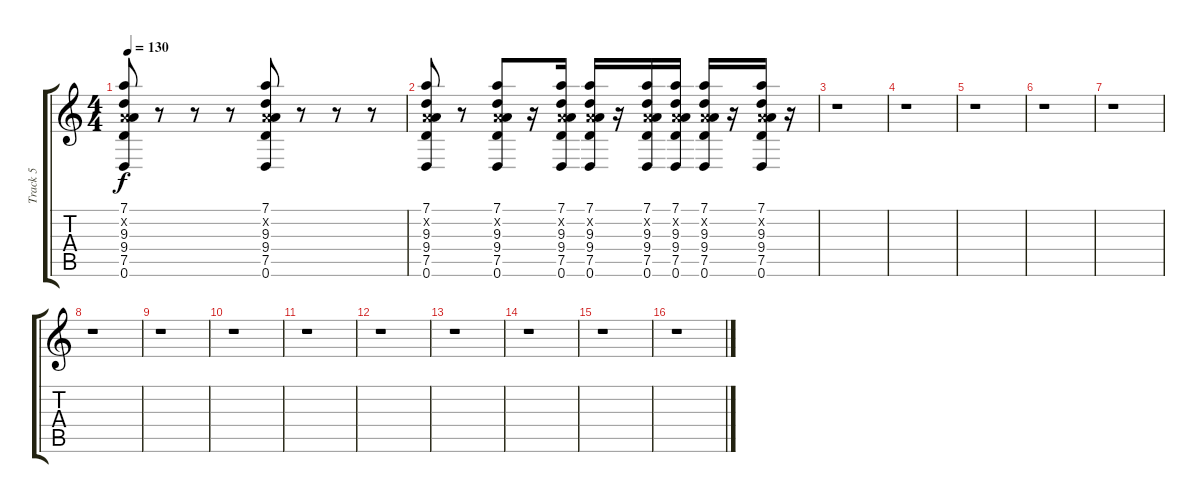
\track ("Track 5" "Track 5") {instrument acousticguitarsteel}
\staff {score tabs}
\tuning (D4 A3 F3 C3 G2 D2) {hide}
\ts (4 4)
\tempo 130
\clef g2
\ks c
(7.1 0.2{x} 9.3 9.4 7.5 0.6).8{dy f} r.8 r.8 r.8 (7.1 0.2{x} 9.3 9.4 7.5 0.6).8 r.8 r.8 r.8 |
(7.1 0.2{x} 9.3 9.4 7.5 0.6).8 r.8 (7.1 0.2{x} 9.3 9.4 7.5 0.6).8 r.16 (7.1 0.2{x} 9.3 9.4 7.5 0.6).16 (7.1 0.2{x} 9.3 9.4 7.5 0.6).16 r.16 (7.1 0.2{x} 9.3 9.4 7.5 0.6).16 (7.1 0.2{x} 9.3 9.4 7.5 0.6).16 (7.1 0.2{x} 9.3 9.4 7.5 0.6).16 r.16 (7.1 0.2{x} 9.3 9.4 7.5 0.6).16 r.16 |
r.1 |
r.1 |
r.1 |
r.1 |
r.1 |
r.1 |
r.1 |
r.1 |
r.1 |
r.1 |
r.1 |
r.1 |
r.1 |
r.1
